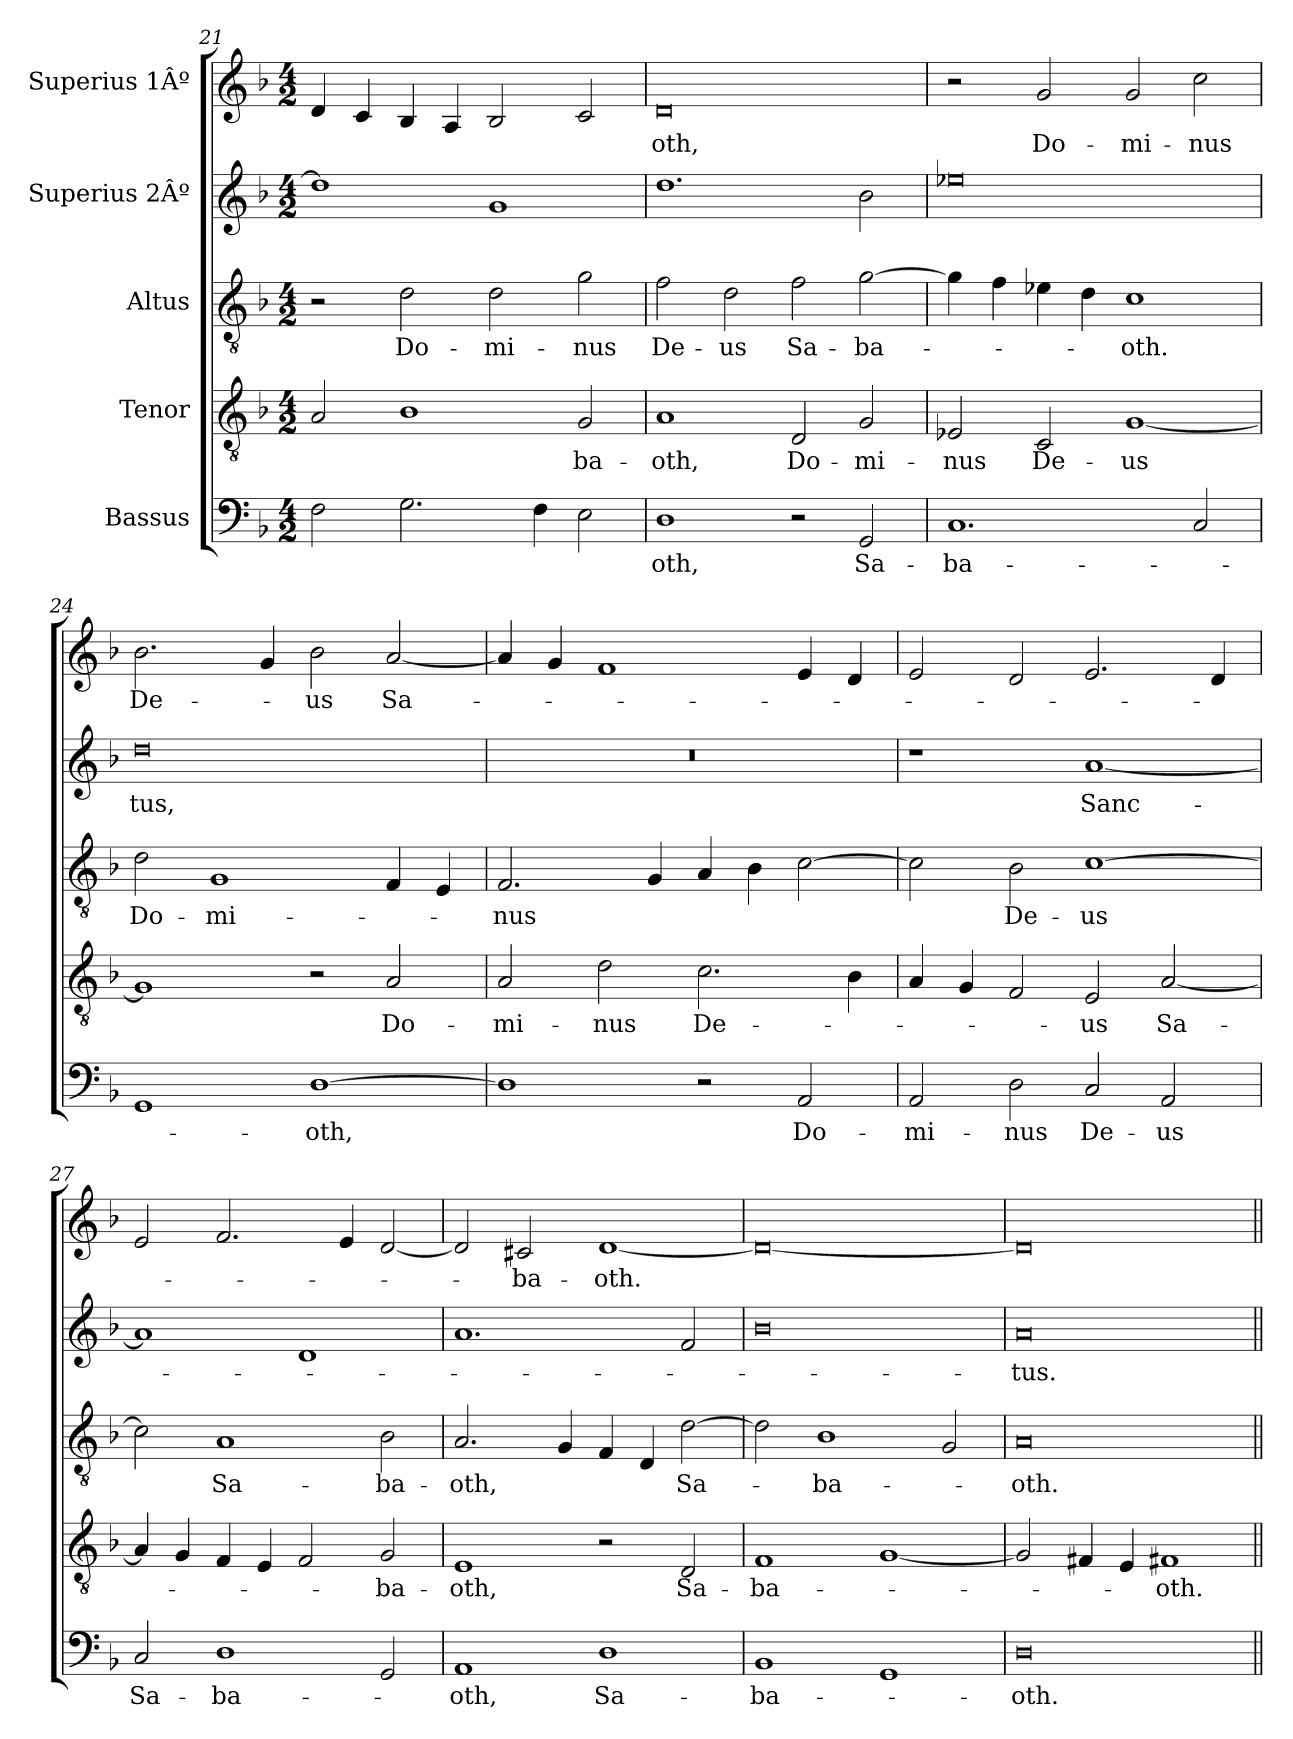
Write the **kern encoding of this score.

**kern	**text	**kern	**text	**kern	**text	**kern	**text	**kern	**text
*part5	*part5	*part4	*part4	*part3	*part3	*part2	*part2	*part1	*part1
*staff5	*staff5	*staff4	*staff4	*staff3	*staff3	*staff2	*staff2	*staff1	*staff1
*I"Bassus	*	*I"Tenor	*	*I"Altus	*	*I"Superius 2Âº	*	*I"Superius 1Âº	*
*clefF4	*	*clefGv2	*	*clefGv2	*	*clefG2	*	*clefG2	*
*k[b-]	*	*k[b-]	*	*k[b-]	*	*k[b-]	*	*k[b-]	*
*M4/2	*	*M4/2	*	*M4/2	*	*M4/2	*	*M4/2	*
=21	=21	=21	=21	=21	=21	=21	=21	=21	=21
2F\	.	2A/	.	2r	.	1dd\]	.	4d/	.
.	.	.	.	.	.	.	.	4c/	.
2.G\	.	1B-\	.	2d\	Do-	.	.	4B-/	.
.	.	.	.	.	.	.	.	4A/	.
.	.	.	.	2d\	-mi-	1g/	.	2B-/	.
4F\	.	.	.	.	.	.	.	.	.
2E\	.	2G/	-ba-	2g\	-nus	.	.	2c/	.
=22	=22	=22	=22	=22	=22	=22	=22	=22	=22
1D\	-oth,	1A/	-oth,	2f\	De-	1.dd\	.	0d/	-oth,
.	.	.	.	2d\	-us	.	.	.	.
2r	.	2D/	Do-	2f\	Sa-	.	.	.	.
2GG/	Sa-	2G/	-mi-	[2g\	-ba-	2b-\	.	.	.
=23	=23	=23	=23	=23	=23	=23	=23	=23	=23
1.C/	-ba-	2E-X/	-nus	4g\]	.	0ee-X\	.	2r	.
.	.	.	.	4f\	.	.	.	.	.
.	.	2C/	De-	4e-X\	.	.	.	2g/	Do-
.	.	.	.	4d\	.	.	.	.	.
.	.	[1G/	-us	1c\	-oth.	.	.	2g/	-mi-
2C/	.	.	.	.	.	.	.	2cc\	-nus
=24	=24	=24	=24	=24	=24	=24	=24	=24	=24
1GG/	.	1G/]	.	2d\	Do-	0dd\	-tus,	2.b-\	De-
.	.	.	.	1G/	-mi-	.	.	.	.
.	.	.	.	.	.	.	.	4g/	.
[1D\	-oth,	2r	.	.	.	.	.	2b-\	-us
.	.	2A/	Do-	4F/	.	.	.	[2a/	Sa-
.	.	.	.	4E/	.	.	.	.	.
=25	=25	=25	=25	=25	=25	=25	=25	=25	=25
1D\]	.	2A/	-mi-	2.F/	-nus	0r	.	4a/]	.
.	.	.	.	.	.	.	.	4g/	.
.	.	2d\	-nus	.	.	.	.	1f/	.
.	.	.	.	4G/	.	.	.	.	.
2r	.	2.c\	De-	4A/	.	.	.	.	.
.	.	.	.	4B-\	.	.	.	.	.
2AA/	Do-	.	.	[2c\	.	.	.	4e/	.
.	.	4B-\	.	.	.	.	.	4d/	.
=26	=26	=26	=26	=26	=26	=26	=26	=26	=26
2AA/	-mi-	4A/	.	2c\]	.	1r	.	2e/	.
.	.	4G/	.	.	.	.	.	.	.
2D\	-nus	2F/	.	2B-\	De-	.	.	2d/	.
2C/	De-	2E/	-us	[1c\	-us	[1a/	Sanc-	2.e/	.
2AA/	-us	[2A/	Sa-	.	.	.	.	.	.
.	.	.	.	.	.	.	.	4d/	.
=27	=27	=27	=27	=27	=27	=27	=27	=27	=27
2C/	Sa-	4A/]	.	2c\]	.	1a/]	.	2e/	.
.	.	4G/	.	.	.	.	.	.	.
1D\	-ba-	4F/	.	1A/	Sa-	.	.	2.f/	.
.	.	4E/	.	.	.	.	.	.	.
.	.	2F/	.	.	.	1d/	.	.	.
.	.	.	.	.	.	.	.	4e/	.
2GG/	.	2G/	-ba-	2B-\	-ba-	.	.	[2d/	.
=28	=28	=28	=28	=28	=28	=28	=28	=28	=28
1AA/	-oth,	1E/	-oth,	2.A/	-oth,	1.a/	.	2d/]	.
.	.	.	.	.	.	.	.	2c#X/	-ba-
.	.	.	.	4G/	.	.	.	.	.
1D\	Sa-	2r	.	4F/	.	.	.	[1d/	-oth.
.	.	.	.	4D/	.	.	.	.	.
.	.	2D/	Sa-	[2d\	Sa-	2f/	.	.	.
=29	=29	=29	=29	=29	=29	=29	=29	=29	=29
1BB-/	-ba-	1F/	-ba-	2d\]	.	0b-\	.	0d/_	.
.	.	.	.	1B-\	-ba-	.	.	.	.
1GG/	.	[1G/	.	.	.	.	.	.	.
.	.	.	.	2G/	.	.	.	.	.
=30	=30	=30	=30	=30	=30	=30	=30	=30	=30
0D\	-oth.	2G/]	.	0A/	-oth.	0a/	-tus.	0d/]	.
.	.	4F#X/	.	.	.	.	.	.	.
.	.	4E/	.	.	.	.	.	.	.
.	.	1F#X/	-oth.	.	.	.	.	.	.
=||	=||	=||	=||	=||	=||	=||	=||	=||	=||
*-	*-	*-	*-	*-	*-	*-	*-	*-	*-
